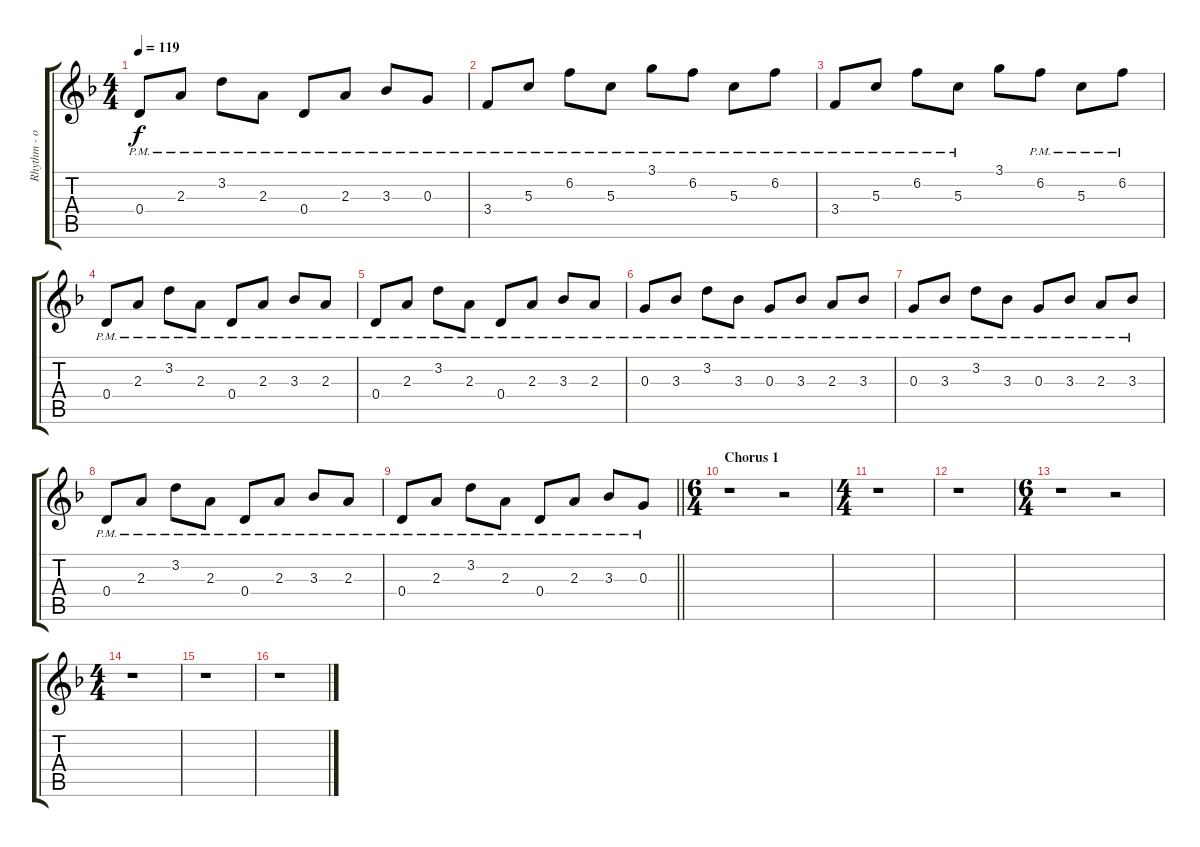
\track ("Rhythm - overdriven - left" "Rhythm - o") {instrument overdrivenguitar}
\staff {score tabs}
\tuning (E4 B3 G3 D3 A2 E2) {hide}
\ts (4 4)
\tempo 119
\clef g2
\ks f
0.4{pm}.8{dy f} 2.3{pm}.8 3.2{pm}.8 2.3{pm}.8 0.4{pm}.8 2.3{pm}.8 3.3{pm}.8 0.3{pm}.8 |
3.4{pm}.8 5.3{pm}.8 6.2{pm}.8 5.3{pm}.8 3.1{pm}.8 6.2{pm}.8 5.3{pm}.8 6.2{pm}.8 |
3.4{pm}.8 5.3{pm}.8 6.2{pm}.8 5.3{pm}.8 3.1.8 6.2{pm}.8 5.3{pm}.8 6.2{pm}.8 |
0.4{pm}.8 2.3{pm}.8 3.2{pm}.8 2.3{pm}.8 0.4{pm}.8 2.3{pm}.8 3.3{pm}.8 2.3{pm}.8 |
0.4{pm}.8 2.3{pm}.8 3.2{pm}.8 2.3{pm}.8 0.4{pm}.8 2.3{pm}.8 3.3{pm}.8 2.3{pm}.8 |
0.3{pm}.8 3.3{pm}.8 3.2{pm}.8 3.3{pm}.8 0.3{pm}.8 3.3{pm}.8 2.3{pm}.8 3.3{pm}.8 |
0.3{pm}.8 3.3{pm}.8 3.2{pm}.8 3.3{pm}.8 0.3{pm}.8 3.3{pm}.8 2.3{pm}.8 3.3{pm}.8 |
0.4{pm}.8 2.3{pm}.8 3.2{pm}.8 2.3{pm}.8 0.4{pm}.8 2.3{pm}.8 3.3{pm}.8 2.3{pm}.8 |
\barLineRight lightlight
0.4{pm}.8 2.3{pm}.8 3.2{pm}.8 2.3{pm}.8 0.4{pm}.8 2.3{pm}.8 3.3{pm}.8 0.3{pm}.8 |
\ts (6 4)
\section ("" "Chorus 1")
r.1 r.2 |
\ts (4 4)
r.1 |
r.1 |
\ts (6 4)
r.1 r.2 |
\ts (4 4)
r.1 |
r.1 |
r.1
